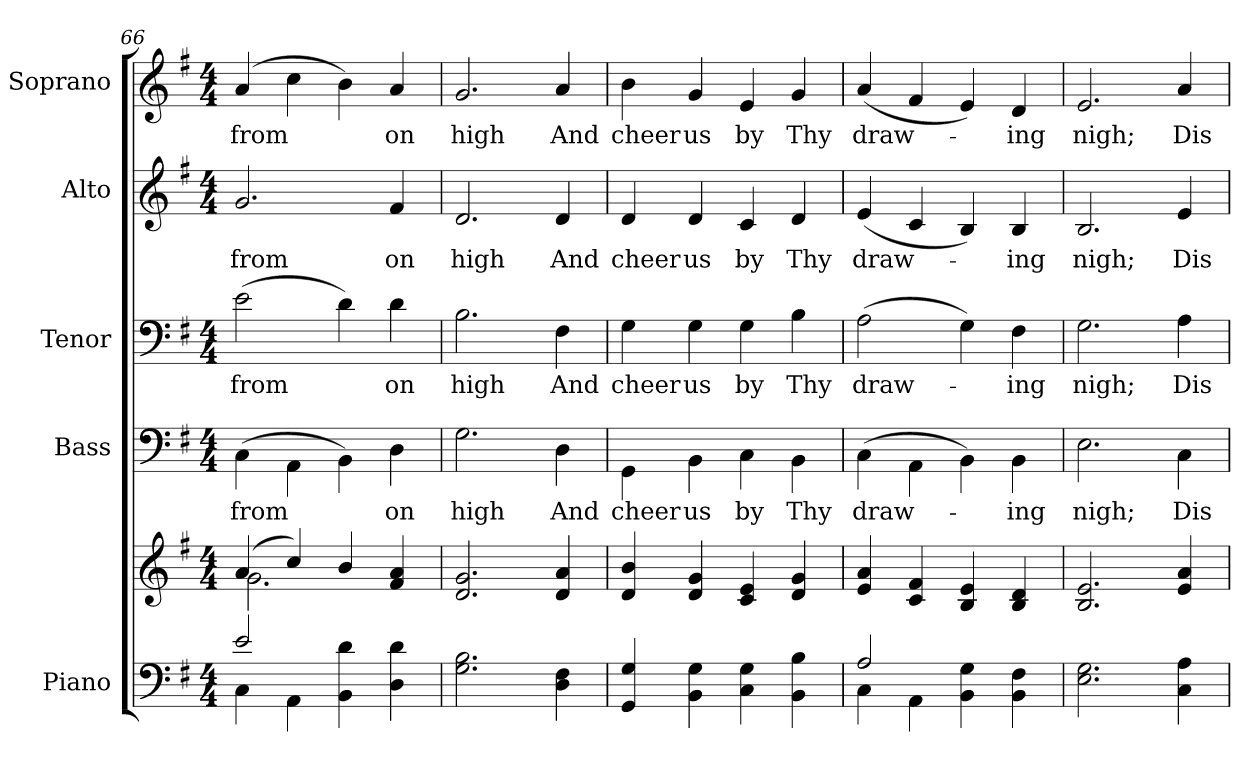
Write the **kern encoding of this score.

**kern	**kern	**kern	**text	**kern	**text	**kern	**text	**kern	**text
*part5	*part5	*part4	*part4	*part3	*part3	*part2	*part2	*part1	*part1
*staff6	*staff5	*staff4	*staff4	*staff3	*staff3	*staff2	*staff2	*staff1	*staff1
*I"Piano	*	*I"Bass	*	*I"Tenor	*	*I"Alto	*	*I"Soprano	*
*I'Pno.	*	*I'B.	*	*I'T.	*	*I'A.	*	*I'S.	*
*clefF4	*clefG2	*clefF4	*	*clefF4	*	*clefG2	*	*clefG2	*
*k[f#]	*k[f#]	*k[f#]	*	*k[f#]	*	*k[f#]	*	*k[f#]	*
*G:	*G:	*G:	*	*G:	*	*G:	*	*G:	*
*M4/4	*M4/4	*M4/4	*	*M4/4	*	*M4/4	*	*M4/4	*
=66	=66	=66	=66	=66	=66	=66	=66	=66	=66
*^	*^	*	*	*	*	*	*	*	*
!	!	!	!	!	!LO:LY:b:color=#000000	!	!	!	!	!	!
!	!	!	!	!	!	!	!LO:LY:b:color=#000000	!	!	!	!
!	!	!	!	!	!	!	!	!	!LO:LY:b:color=#000000	!	!
!	!	!	!	!	!	!	!	!	!	!	!LO:LY:b:color=#000000
2ei/	4Ci\	(4ai/	2.gi\	(4Ci\	from	(2ei\	from	2.gi/	from	(4ai/	from
.	4AAi\	4cci/)	.	4AAi\	.	.	.	.	.	4cci\	.
4BBi\ 4di	2ryy	4bi/	.	4BBi\)	.	4di\)	.	.	.	4bi\)	.
!	!	!	!	!	!LO:LY:b:color=#000000	!	!	!	!	!	!
!	!	!	!	!	!	!	!LO:LY:b:color=#000000	!	!	!	!
!	!	!	!	!	!	!	!	!	!LO:LY:b:color=#000000	!	!
!	!	!	!	!	!	!	!	!	!	!	!LO:LY:b:color=#000000
4Di\ 4di	.	4f#i/ 4ai	4ryy	4Di\	on	4di\	on	4f#i/	on	4ai/	on
*v	*v	*	*	*	*	*	*	*	*	*	*
*	*v	*v	*	*	*	*	*	*	*	*
=67	=67	=67	=67	=67	=67	=67	=67	=67	=67
*	*^	*	*	*	*	*	*	*	*
!	!	!	!	!LO:LY:b:color=#000000	!	!	!	!	!	!
*	*v	*v	*	*	*	*	*	*	*	*
*	*^	*	*	*	*	*	*	*	*
!	!	!	!	!	!	!LO:LY:b:color=#000000	!	!	!	!
*	*v	*v	*	*	*	*	*	*	*	*
*	*^	*	*	*	*	*	*	*	*
!	!	!	!	!	!	!	!	!LO:LY:b:color=#000000	!	!
*	*v	*v	*	*	*	*	*	*	*	*
*	*^	*	*	*	*	*	*	*	*
!	!	!	!	!	!	!	!	!	!	!LO:LY:b:color=#000000
*	*v	*v	*	*	*	*	*	*	*	*
2.Gi\ 2.Bi	2.di/ 2.gi	2.Gi\	high	2.Bi\	high	2.di/	high	2.gi/	high
!	!	!	!LO:LY:b:color=#000000	!	!	!	!	!	!
!	!	!	!	!	!LO:LY:b:color=#000000	!	!	!	!
!	!	!	!	!	!	!	!LO:LY:b:color=#000000	!	!
!	!	!	!	!	!	!	!	!	!LO:LY:b:color=#000000
4Di\ 4F#i	4di/ 4ai	4Di\	And	4F#i\	And	4di/	And	4ai/	And
!!LO:PB:g=z
=68	=68	=68	=68	=68	=68	=68	=68	=68	=68
!	!	!	!LO:LY:b:color=#000000	!	!	!	!	!	!
!	!	!	!	!	!LO:LY:b:color=#000000	!	!	!	!
!	!	!	!	!	!	!	!LO:LY:b:color=#000000	!	!
!	!	!	!	!	!	!	!	!	!LO:LY:b:color=#000000
4GGi/ 4Gi	4di/ 4bi	4GGi\	cheer	4Gi\	cheer	4di/	cheer	4bi\	cheer
!	!	!	!LO:LY:b:color=#000000	!	!	!	!	!	!
!	!	!	!	!	!LO:LY:b:color=#000000	!	!	!	!
!	!	!	!	!	!	!	!LO:LY:b:color=#000000	!	!
!	!	!	!	!	!	!	!	!	!LO:LY:b:color=#000000
4BBi\ 4Gi	4di/ 4gi	4BBi\	us	4Gi\	us	4di/	us	4gi/	us
!	!	!	!LO:LY:b:color=#000000	!	!	!	!	!	!
!	!	!	!	!	!LO:LY:b:color=#000000	!	!	!	!
!	!	!	!	!	!	!	!LO:LY:b:color=#000000	!	!
!	!	!	!	!	!	!	!	!	!LO:LY:b:color=#000000
4Ci\ 4Gi	4ci/ 4ei	4Ci\	by	4Gi\	by	4ci/	by	4ei/	by
!	!	!	!LO:LY:b:color=#000000	!	!	!	!	!	!
!	!	!	!	!	!LO:LY:b:color=#000000	!	!	!	!
!	!	!	!	!	!	!	!LO:LY:b:color=#000000	!	!
!	!	!	!	!	!	!	!	!	!LO:LY:b:color=#000000
4BBi\ 4Bi	4di/ 4gi	4BBi\	Thy	4Bi\	Thy	4di/	Thy	4gi/	Thy
=69	=69	=69	=69	=69	=69	=69	=69	=69	=69
*^	*	*	*	*	*	*	*	*	*
!	!	!	!	!LO:LY:b:color=#000000	!	!	!	!	!	!
!	!	!	!	!	!	!LO:LY:b:color=#000000	!	!	!	!
!	!	!	!	!	!	!	!	!LO:LY:b:color=#000000	!	!
!	!	!	!	!	!	!	!	!	!	!LO:LY:b:color=#000000
2Ai/	4Ci\	((4ei/ 4ai	(4Ci\	draw-	(2Ai\	draw-	(4ei/	draw-	(4ai/	draw-
.	4AAi\	4ci/ 4f#i	4AAi\	.	.	.	4ci/	.	4f#i/	.
4BBi\ 4Gi	2ryy	4Bi/ 4ei	4BBi\)	.	4Gi\)	.	4Bi/)	.	4ei/)	.
!	!	!	!	!LO:LY:b:color=#000000	!	!	!	!	!	!
!	!	!	!	!	!	!LO:LY:b:color=#000000	!	!	!	!
!	!	!	!	!	!	!	!	!LO:LY:b:color=#000000	!	!
!	!	!	!	!	!	!	!	!	!	!LO:LY:b:color=#000000
4BBi\ 4F#i	.	4Bi/ 4di	4BBi\	-ing	4F#i\	-ing	4Bi/	-ing	4di/	-ing
*v	*v	*	*	*	*	*	*	*	*	*
=70	=70	=70	=70	=70	=70	=70	=70	=70	=70
!	!	!	!LO:LY:b:color=#000000	!	!	!	!	!	!
!	!	!	!	!	!LO:LY:b:color=#000000	!	!	!	!
!	!	!	!	!	!	!	!LO:LY:b:color=#000000	!	!
!	!	!	!	!	!	!	!	!	!LO:LY:b:color=#000000
2.Ei\ 2.Gi	2.Bi/ 2.ei	2.Ei\	nigh;	2.Gi\	nigh;	2.Bi/	nigh;	2.ei/	nigh;
!	!	!	!LO:LY:b:color=#000000	!	!	!	!	!	!
!	!	!	!	!	!LO:LY:b:color=#000000	!	!	!	!
!	!	!	!	!	!	!	!LO:LY:b:color=#000000	!	!
!	!	!	!	!	!	!	!	!	!LO:LY:b:color=#000000
4Ci\ 4Ai	4ei/ 4ai	4Ci\	Dis-	4Ai\	Dis-	4ei/	Dis-	4ai/	Dis-
=	=	=	=	=	=	=	=	=	=
*-	*-	*-	*-	*-	*-	*-	*-	*-	*-
